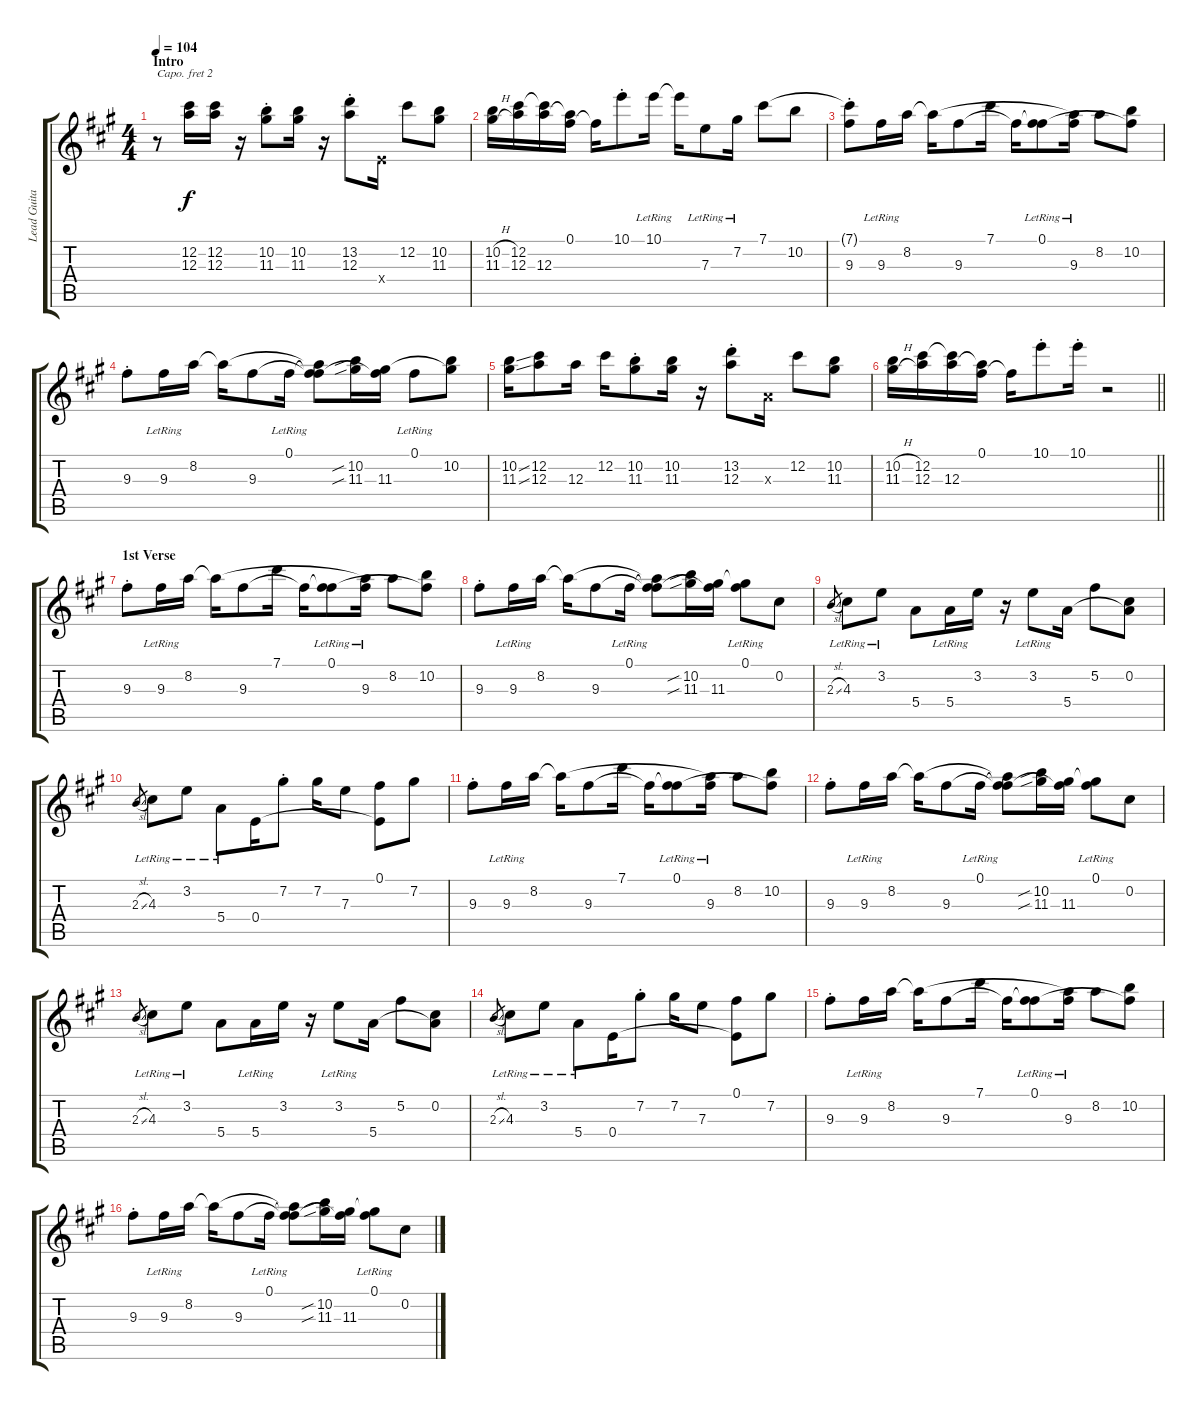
\track ("Lead Guitar 1" "Lead Guita") {instrument electricguitarclean}
\staff {score tabs}
\capo 2
\tuning (E4 B3 G3 D3 A2 E2) {hide}
\ts (4 4)
\section ("" "Intro")
\tempo 104
\clef g2
\ks a
r.8{dy f instrument electricguitarclean} (12.2 12.3).16 (12.2 12.3).16 r.16 (10.2{st} 11.3).8 (10.2 11.3).16 r.16 (13.2{st} 12.3).8 0.4{x}.16 12.2.8 (10.2 11.3).8 |
(10.2{h} 11.3{h}).16 (12.2 12.3).16 (12.2{t} 12.3).16 (0.1 12.3{t}).16 0.1{t}.16 10.1{st}.8 10.1{lr}.16 10.1{t}.16 7.3{lr}.8 7.2{lr}.16 7.1.8 10.2.8 |
(7.1{t} 9.3{st}).8 9.3{lr}.16 8.2.16 8.2{t}.16 9.3.8 7.1.16 9.3{t}.16 (0.1{lr} 9.3{t}).8 (8.2{t} 9.3{lr}).16 8.2.8 (0.1{t} 10.2).8 |
9.3{st}.8 9.3{lr}.16 8.2.16 8.2{t}.16 9.3.8 0.1{lr}.16 (0.1{t} 8.2{t} 9.3{t}).8 (10.2{sib} 11.3{sib}).16 (0.1{t} 11.3).16 0.1{lr}.8 (10.2 11.3{t}).8 |
(10.2{ss} 11.3{ss}).16 (12.2 12.3).8 12.3.16 12.2.16 (10.2{st} 11.3).8 (10.2 11.3).16 r.16 (13.2{st} 12.3).8 0.3{x}.16 12.2.8 (10.2 11.3).8 |
\barLineRight lightlight
(10.2{h} 11.3{h}).16 (12.2 12.3).16 (12.2{t} 12.3).16 (0.1 12.3{t}).16 0.1{t}.16 10.1{st}.8 10.1{st}.16 r.2 |
\section ("" "1st Verse")
9.3{st}.8 9.3{lr}.16 8.2.16 8.2{t}.16 9.3.8 7.1.16 9.3{t}.16 (0.1{lr} 9.3{t}).8 (8.2{t} 9.3{lr}).16 8.2.8 (0.1{t} 10.2).8 |
9.3{st}.8 9.3{lr}.16 8.2.16 8.2{t}.16 9.3.8 0.1{lr}.16 (0.1{t} 8.2{t} 9.3{t}).8 (10.2{sib} 11.3{sib}).16 (0.1{t} 11.3).16 (0.1{lr} 11.3{t}).8 0.2.8 |
2.3{sl}.8{gr} 4.3{lr}.8 3.2{lr}.8 5.4.8 5.4{lr}.16 3.2.16 r.16 3.2{lr}.8 5.4.16 5.2.8 (0.2 5.4{t}).8 |
2.3{sl}.8{gr} 4.3{lr}.8 3.2{lr}.8 5.4{lr}.8 0.4.16 7.2{st}.8 7.2.16 7.3.8 (0.1 0.4{t}).8 7.2.8 |
9.3{st}.8 9.3{lr}.16 8.2.16 8.2{t}.16 9.3.8 7.1.16 9.3{t}.16 (0.1{lr} 9.3{t}).8 (8.2{t} 9.3{lr}).16 8.2.8 (0.1{t} 10.2).8 |
9.3{st}.8 9.3{lr}.16 8.2.16 8.2{t}.16 9.3.8 0.1{lr}.16 (0.1{t} 8.2{t} 9.3{t}).8 (10.2{sib} 11.3{sib}).16 (0.1{t} 11.3).16 (0.1{lr} 11.3{t}).8 0.2.8 |
2.3{sl}.8{gr} 4.3{lr}.8 3.2{lr}.8 5.4.8 5.4{lr}.16 3.2.16 r.16 3.2{lr}.8 5.4.16 5.2.8 (0.2 5.4{t}).8 |
2.3{sl}.8{gr} 4.3{lr}.8 3.2{lr}.8 5.4{lr}.8 0.4.16 7.2{st}.8 7.2.16 7.3.8 (0.1 0.4{t}).8 7.2.8 |
9.3{st}.8 9.3{lr}.16 8.2.16 8.2{t}.16 9.3.8 7.1.16 9.3{t}.16 (0.1{lr} 9.3{t}).8 (8.2{t} 9.3{lr}).16 8.2.8 (0.1{t} 10.2).8 |
9.3{st}.8 9.3{lr}.16 8.2.16 8.2{t}.16 9.3.8 0.1{lr}.16 (0.1{t} 8.2{t} 9.3{t}).8 (10.2{sib} 11.3{sib}).16 (0.1{t} 11.3).16 (0.1{lr} 11.3{t}).8 0.2.8
